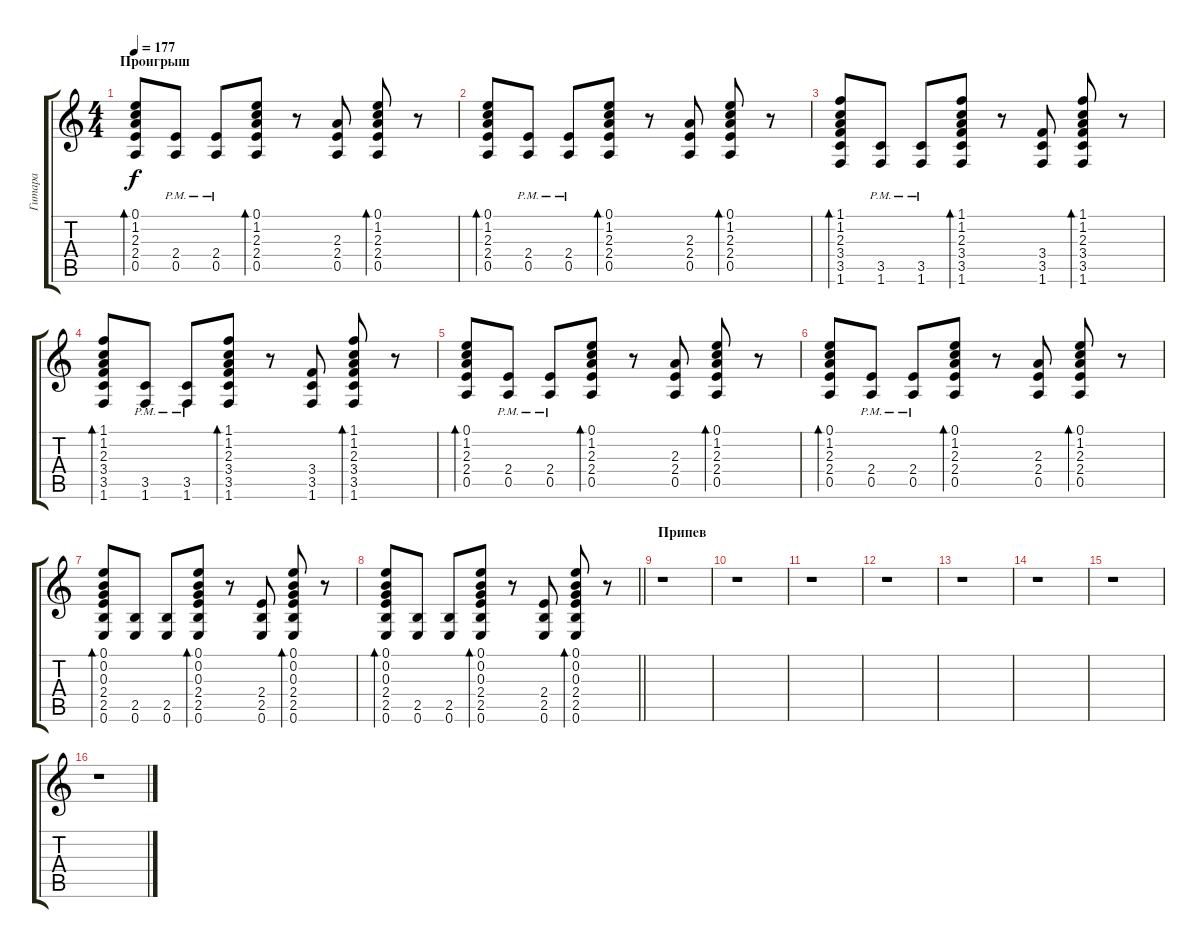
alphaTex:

\track ("Гитара" "Гитара") {instrument electricguitarclean}
\staff {score tabs}
\tuning (E4 B3 G3 D3 A2 E2) {hide}
\ts (4 4)
\section ("" "Проигрыш")
\tempo 177
\clef g2
\ks c
(0.1 1.2 2.3 2.4 0.5).8{bd 60 dy f} (2.4{pm} 0.5{pm}).8 (2.4{pm} 0.5{pm}).8 (0.1 1.2 2.3 2.4 0.5).8{bd 60} r.8 (2.3 2.4 0.5).8 (0.1 1.2 2.3 2.4 0.5).8{bd 60} r.8 |
(0.1 1.2 2.3 2.4 0.5).8{bd 60} (2.4{pm} 0.5{pm}).8 (2.4{pm} 0.5{pm}).8 (0.1 1.2 2.3 2.4 0.5).8{bd 60} r.8 (2.3 2.4 0.5).8 (0.1 1.2 2.3 2.4 0.5).8{bd 60} r.8 |
(1.1 1.2 2.3 3.4 3.5 1.6).8{bd 60} (3.5{pm} 1.6{pm}).8 (3.5{pm} 1.6).8 (1.1 1.2 2.3 3.4 3.5 1.6).8{bd 60} r.8 (3.4 3.5 1.6).8 (1.1 1.2 2.3 3.4 3.5 1.6).8{bd 60} r.8 |
(1.1 1.2 2.3 3.4 3.5 1.6).8{bd 60} (3.5{pm} 1.6{pm}).8 (3.5{pm} 1.6).8 (1.1 1.2 2.3 3.4 3.5 1.6).8{bd 60} r.8 (3.4 3.5 1.6).8 (1.1 1.2 2.3 3.4 3.5 1.6).8{bd 60} r.8 |
(0.1 1.2 2.3 2.4 0.5).8{bd 60} (2.4{pm} 0.5{pm}).8 (2.4{pm} 0.5{pm}).8 (0.1 1.2 2.3 2.4 0.5).8{bd 60} r.8 (2.3 2.4 0.5).8 (0.1 1.2 2.3 2.4 0.5).8{bd 60} r.8 |
(0.1 1.2 2.3 2.4 0.5).8{bd 60} (2.4{pm} 0.5{pm}).8 (2.4{pm} 0.5{pm}).8 (0.1 1.2 2.3 2.4 0.5).8{bd 60} r.8 (2.3 2.4 0.5).8 (0.1 1.2 2.3 2.4 0.5).8{bd 60} r.8 |
(0.1 0.2 0.3 2.4 2.5 0.6).8{bd 60} (2.5 0.6).8 (2.5 0.6).8 (0.1 0.2 0.3 2.4 2.5 0.6).8{bd 60} r.8 (2.4 2.5 0.6).8 (0.1 0.2 0.3 2.4 2.5 0.6).8{bd 60} r.8 |
\barLineRight lightlight
(0.1 0.2 0.3 2.4 2.5 0.6).8{bd 60} (2.5 0.6).8 (2.5 0.6).8 (0.1 0.2 0.3 2.4 2.5 0.6).8{bd 60} r.8 (2.4 2.5 0.6).8 (0.1 0.2 0.3 2.4 2.5 0.6).8{bd 60} r.8 |
\section ("" "Припев")
r.1 |
r.1 |
r.1 |
r.1 |
r.1 |
r.1 |
r.1 |
r.1
